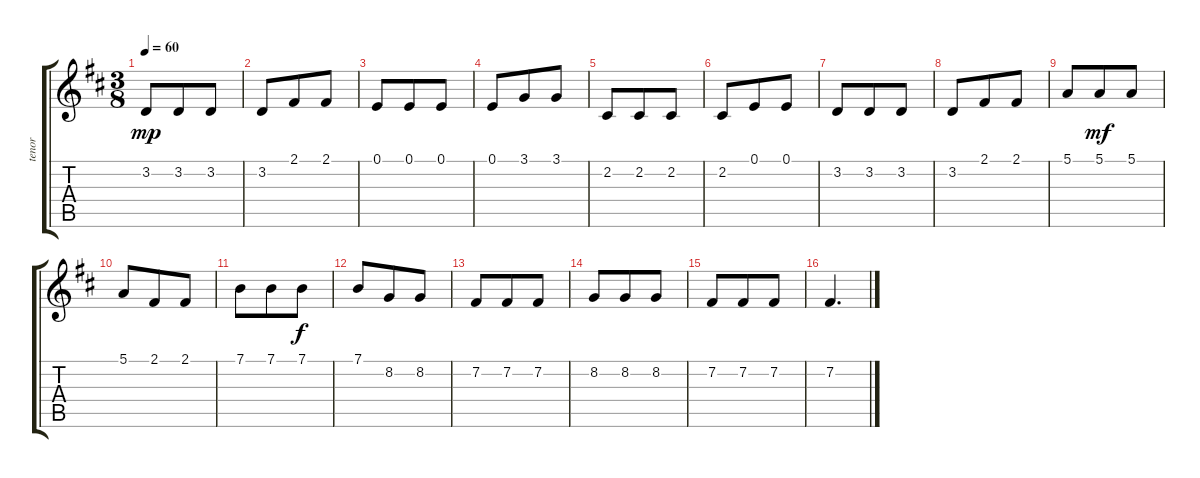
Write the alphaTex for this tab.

\track ("tenor               " "tenor     ") {instrument electricgrandpiano}
\staff {score tabs}
\tuning (E4 B3 G3 D3 A2 E2) {hide}
\ts (3 8)
\tempo 60
\clef g2
\ks d
3.2.8{dy mp} 3.2.8 3.2.8 |
3.2.8 2.1.8 2.1.8 |
0.1.8 0.1.8 0.1.8 |
0.1.8 3.1.8 3.1.8 |
2.2.8 2.2.8 2.2.8 |
2.2.8 0.1.8 0.1.8 |
3.2.8 3.2.8 3.2.8 |
3.2.8 2.1.8 2.1.8 |
5.1.8 5.1.8{dy mf} 5.1.8 |
5.1.8 2.1.8 2.1.8 |
7.1.8 7.1.8 7.1.8{dy f} |
7.1.8 8.2.8 8.2.8 |
7.2.8 7.2.8 7.2.8 |
8.2.8 8.2.8 8.2.8 |
7.2.8 7.2.8 7.2.8 |
7.2.4{d}
